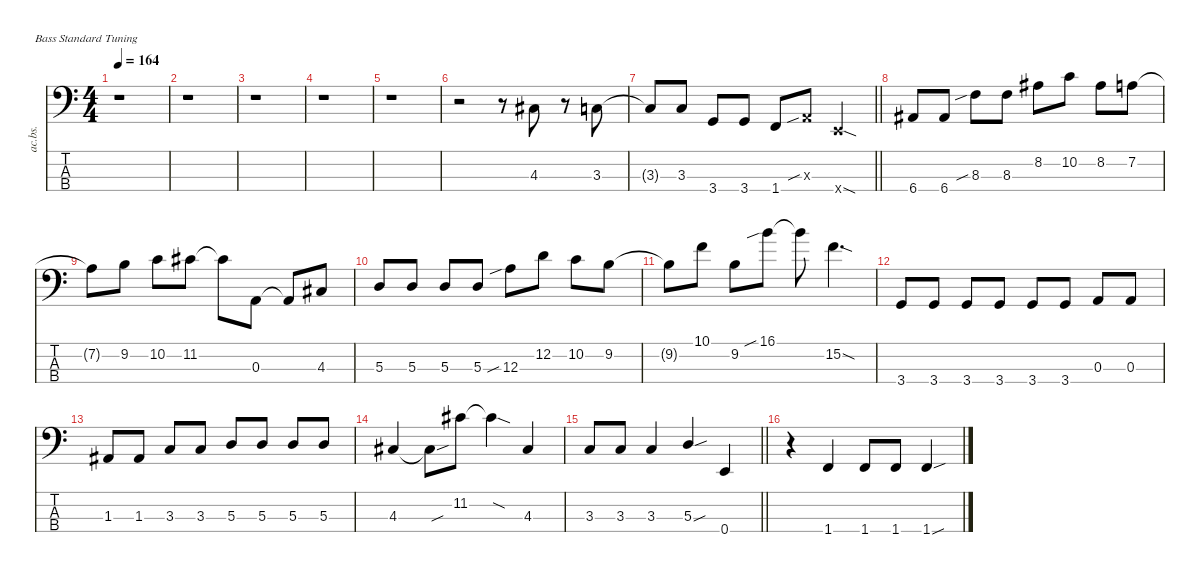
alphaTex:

\defaultSystemsLayout 4
\hideDynamics
\bracketExtendMode nobrackets
\track ("Acoustic Bass" "ac.bs.") {mute instrument acousticbass}
\staff {score tabs}
\tuning (G2 D2 A1 E1)
\ts (4 4)
\tempo 164
\clef f4
\ks c
r.1{dy mf beam Down} |
r.1{beam Down} |
r.1{beam Down} |
r.1{beam Down} |
r.1{beam Down} |
r.2{beam Down} r.8{beam Down} 4.3{acc #}.8{beam Up} r.8{beam Down} 3.3.8{beam Up} |
\barLineRight lightlight
3.3{t}.8{beam Up} 3.3.8{beam Up} 3.4.8{beam Up} 3.4.8{beam Up} 1.4.8{beam Up} 0.3{sib x}.8{beam Up} 0.4{sod x}.4{beam Up} |
6.4{acc #}.8{beam Up} 6.4{acc #}.8{beam Up} 8.3{sib}.8{beam Down} 8.3.8{beam Down} 8.2{acc #}.8{beam Down} 10.2.8{beam Down} 8.2{acc #}.8{beam Down} 7.2.8{beam Down} |
7.2{t}.8{beam Down} 9.2.8{beam Down} 10.2.8{beam Down} 11.2{acc #}.8{beam Down} 11.2{t acc #}.8{beam Down} 0.3.8{beam Down} 0.3{t}.8{beam Up} 4.3{acc #}.8{beam Up} |
5.3.8{beam Up} 5.3.8{beam Up} 5.3.8{beam Up} 5.3.8{beam Up} 12.3{sib}.8{beam Down} 12.2.8{beam Down} 10.2.8{beam Down} 9.2.8{beam Down} |
9.2{t}.8{beam Down} 10.1.8{beam Down} 9.2.8{beam Down} 16.1{sib}.8{beam Down} 16.1{t}.8{beam Down} 15.2{sod}.4{d beam Down} |
3.4.8{beam Up} 3.4.8{beam Up} 3.4.8{beam Up} 3.4.8{beam Up} 3.4.8{beam Up} 3.4.8{beam Up} 0.3.8{beam Up} 0.3.8{beam Up} |
1.3{acc #}.8{beam Up} 1.3{acc #}.8{beam Up} 3.3.8{beam Up} 3.3.8{beam Up} 5.3.8{beam Up} 5.3.8{beam Up} 5.3.8{beam Up} 5.3.8{beam Up} |
4.3{acc #}.4{beam Up} 4.3{sou t acc #}.8{beam Down} 11.2{acc #}.8{beam Down} 11.2{sod t acc #}.4{beam Down} 4.3{acc #}.4{beam Up} |
\barLineRight lightlight
3.3.8{beam Up} 3.3.8{beam Up} 3.3.4{beam Up} 5.3{sou}.4{beam Up} 0.4.4{beam Up} |
r.4{beam Down} 1.4.4{beam Up} 1.4.8{beam Up} 1.4.8{beam Up} 1.4{sou}.4{beam Up}
